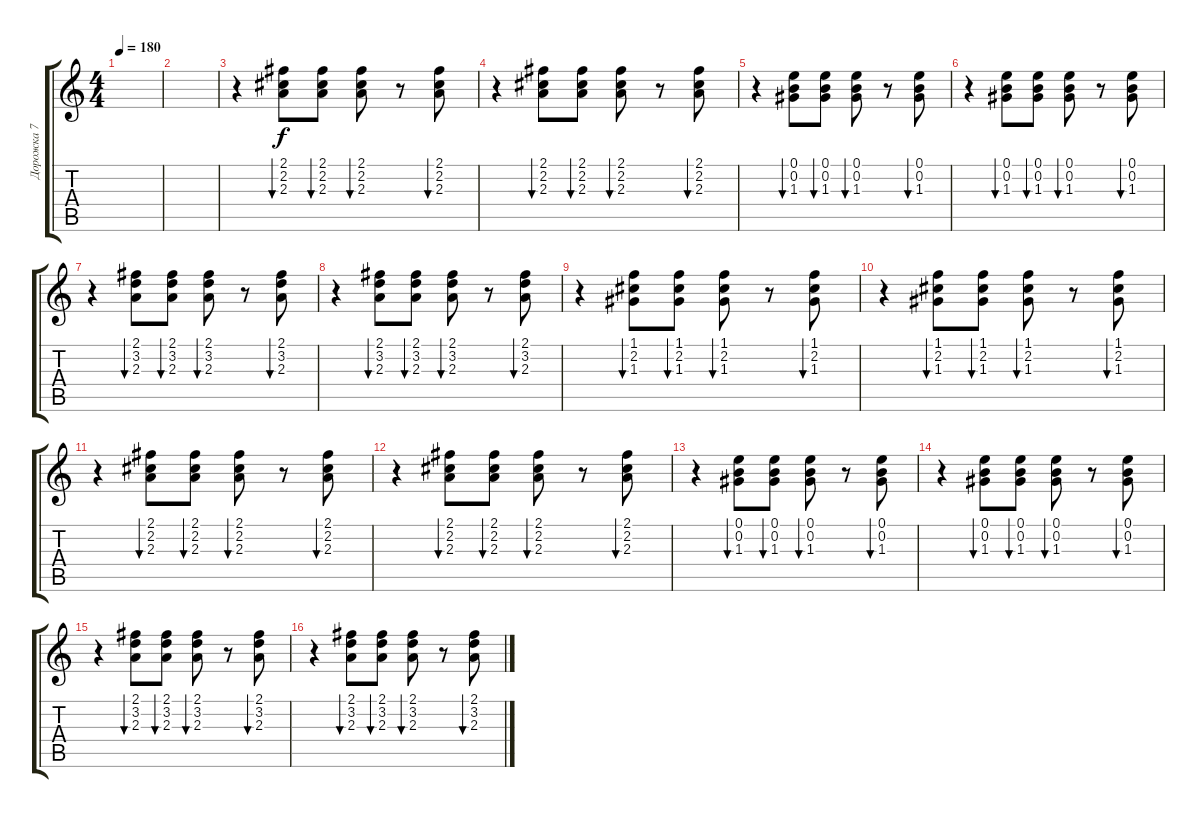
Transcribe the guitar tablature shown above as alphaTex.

\track ("Дорожка 7" "Дорожка 7") {instrument electricguitarjazz}
\staff {score tabs}
\tuning (E4 B3 G3 D3 A2 E2) {hide}
\ts (4 4)
\tempo 180
\clef g2
\ks c
|
|
r.4 (2.1 2.2 2.3).8{bu 60} (2.1 2.2 2.3).8{bu 60} (2.1 2.2 2.3).8{bu 60} r.8 (2.1 2.2 2.3).8{bu 60} |
r.4 (2.1 2.2 2.3).8{bu 60} (2.1 2.2 2.3).8{bu 60} (2.1 2.2 2.3).8{bu 60} r.8 (2.1 2.2 2.3).8{bu 60} |
r.4 (0.1 0.2 1.3).8{bu 60} (0.1 0.2 1.3).8{bu 60} (0.1 0.2 1.3).8{bu 60} r.8 (0.1 0.2 1.3).8{bu 60} |
r.4 (0.1 0.2 1.3).8{bu 60} (0.1 0.2 1.3).8{bu 60} (0.1 0.2 1.3).8{bu 60} r.8 (0.1 0.2 1.3).8{bu 60} |
r.4 (2.1 3.2 2.3).8{bu 60} (2.1 3.2 2.3).8{bu 60} (2.1 3.2 2.3).8{bu 60} r.8 (2.1 3.2 2.3).8{bu 60} |
r.4 (2.1 3.2 2.3).8{bu 60} (2.1 3.2 2.3).8{bu 60} (2.1 3.2 2.3).8{bu 60} r.8 (2.1 3.2 2.3).8{bu 60} |
r.4 (1.1 2.2 1.3).8{bu 60} (1.1 2.2 1.3).8{bu 60} (1.1 2.2 1.3).8{bu 60} r.8 (1.1 2.2 1.3).8{bu 60} |
r.4 (1.1 2.2 1.3).8{bu 60} (1.1 2.2 1.3).8{bu 60} (1.1 2.2 1.3).8{bu 60} r.8 (1.1 2.2 1.3).8{bu 60} |
r.4 (2.1 2.2 2.3).8{bu 60} (2.1 2.2 2.3).8{bu 60} (2.1 2.2 2.3).8{bu 60} r.8 (2.1 2.2 2.3).8{bu 60} |
r.4 (2.1 2.2 2.3).8{bu 60} (2.1 2.2 2.3).8{bu 60} (2.1 2.2 2.3).8{bu 60} r.8 (2.1 2.2 2.3).8{bu 60} |
r.4 (0.1 0.2 1.3).8{bu 60} (0.1 0.2 1.3).8{bu 60} (0.1 0.2 1.3).8{bu 60} r.8 (0.1 0.2 1.3).8{bu 60} |
r.4 (0.1 0.2 1.3).8{bu 60} (0.1 0.2 1.3).8{bu 60} (0.1 0.2 1.3).8{bu 60} r.8 (0.1 0.2 1.3).8{bu 60} |
r.4 (2.1 3.2 2.3).8{bu 60} (2.1 3.2 2.3).8{bu 60} (2.1 3.2 2.3).8{bu 60} r.8 (2.1 3.2 2.3).8{bu 60} |
r.4 (2.1 3.2 2.3).8{bu 60} (2.1 3.2 2.3).8{bu 60} (2.1 3.2 2.3).8{bu 60} r.8 (2.1 3.2 2.3).8{bu 60}
